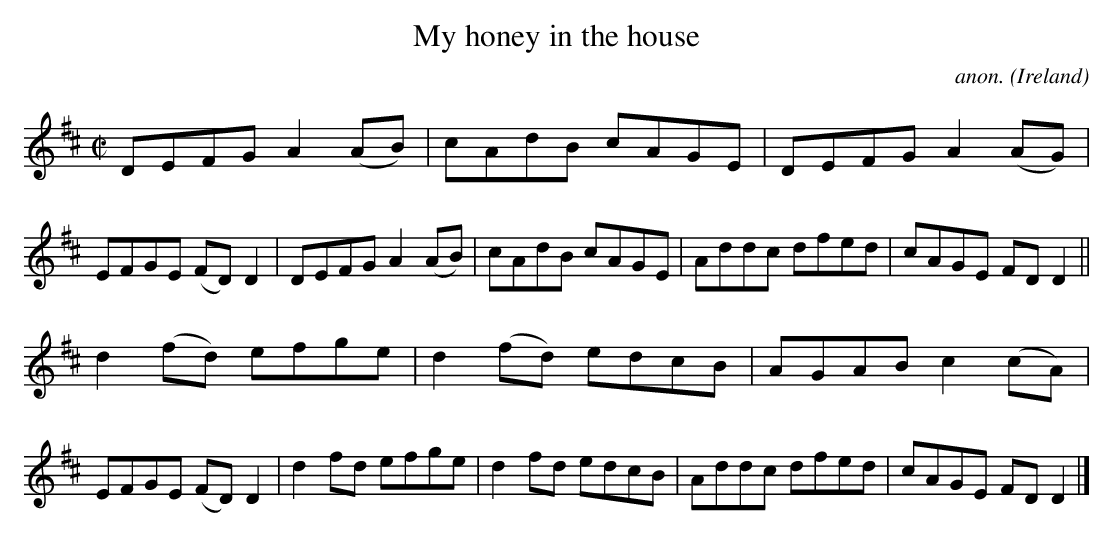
X:1
T:My honey in the house
C:anon.
O:Ireland
M:C|
L:1/8
K:D
DEFG A2(AB)|cAdB cAGE|DEFG A2(AG)|EFGE (FD)D2|DEFG A2(AB)|cAdB cAGE|Addc dfed|cAGE FDD2||
d2(fd) efge|d2(fd) edcB|AGAB c2(cA)|EFGE (FD)D2|d2fd efge|d2fd edcB|Addc dfed|cAGE FDD2|]
W:
W:
